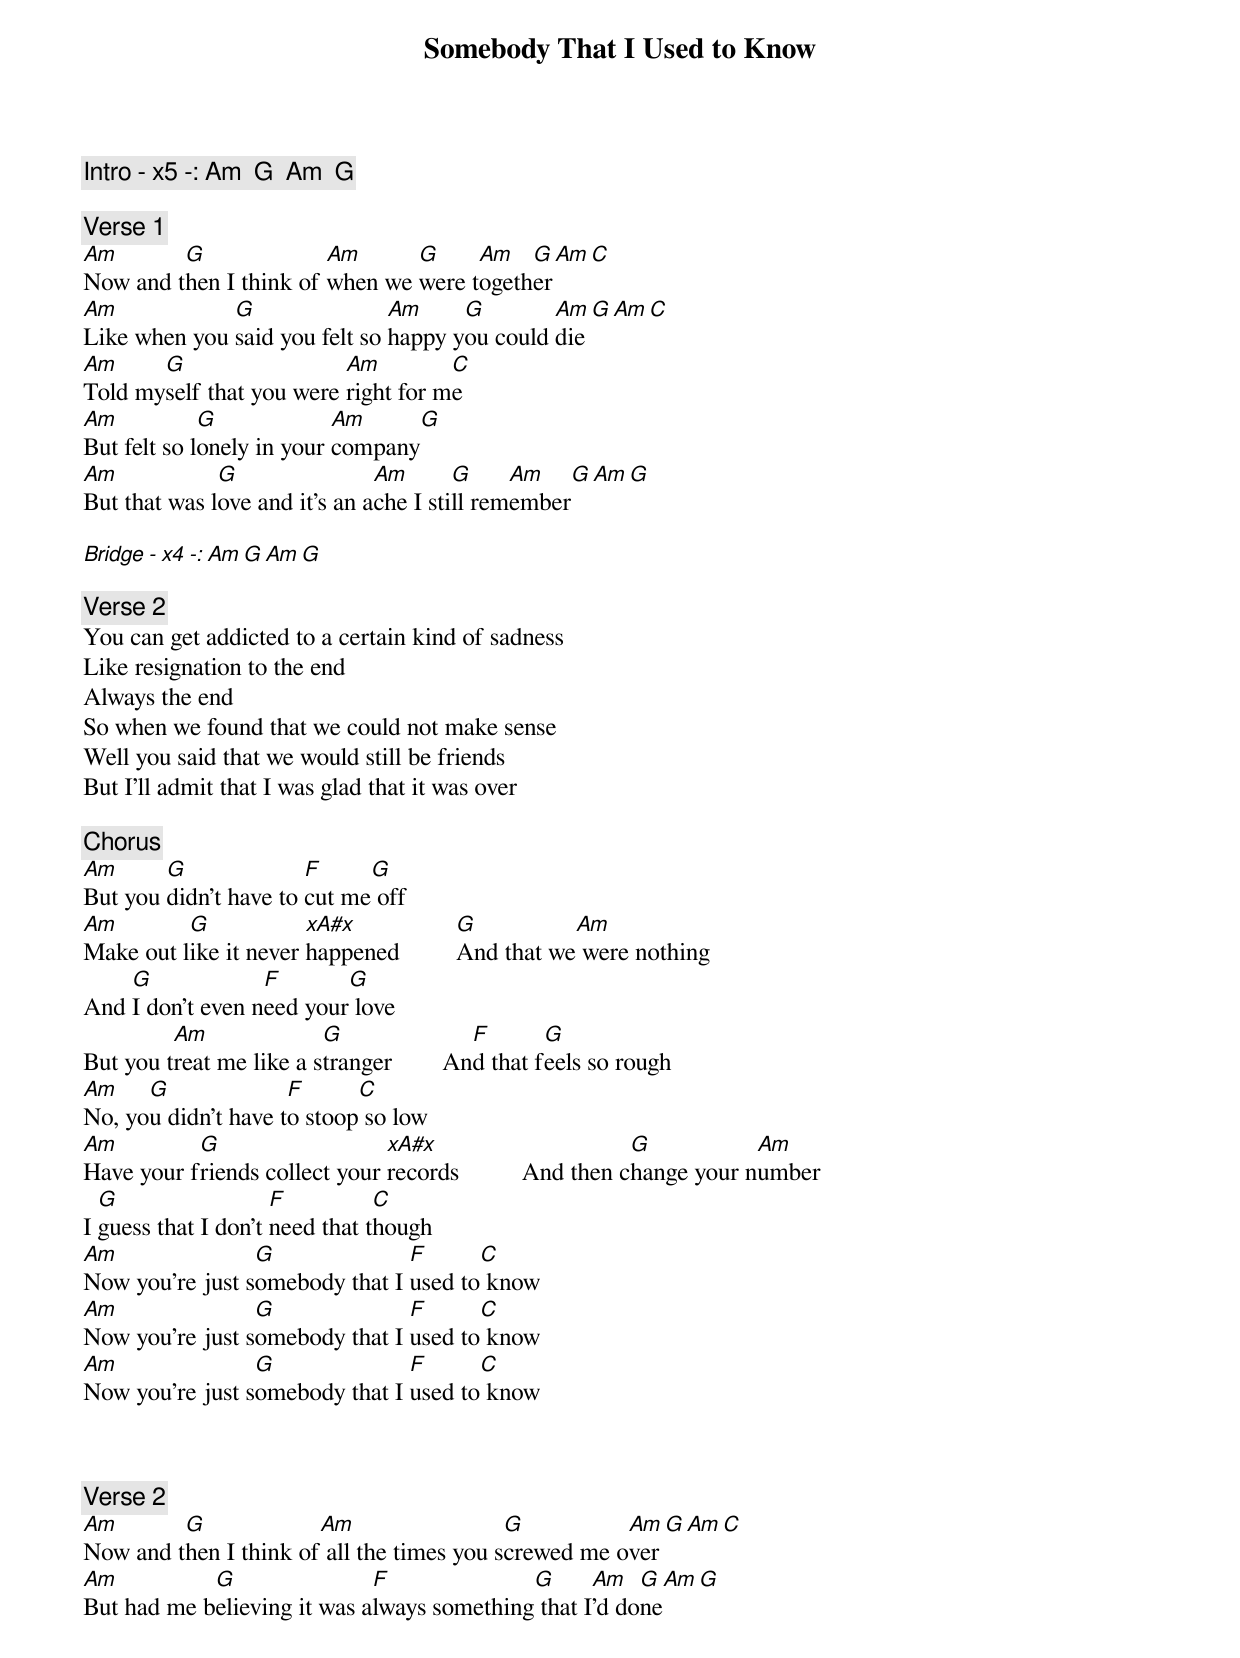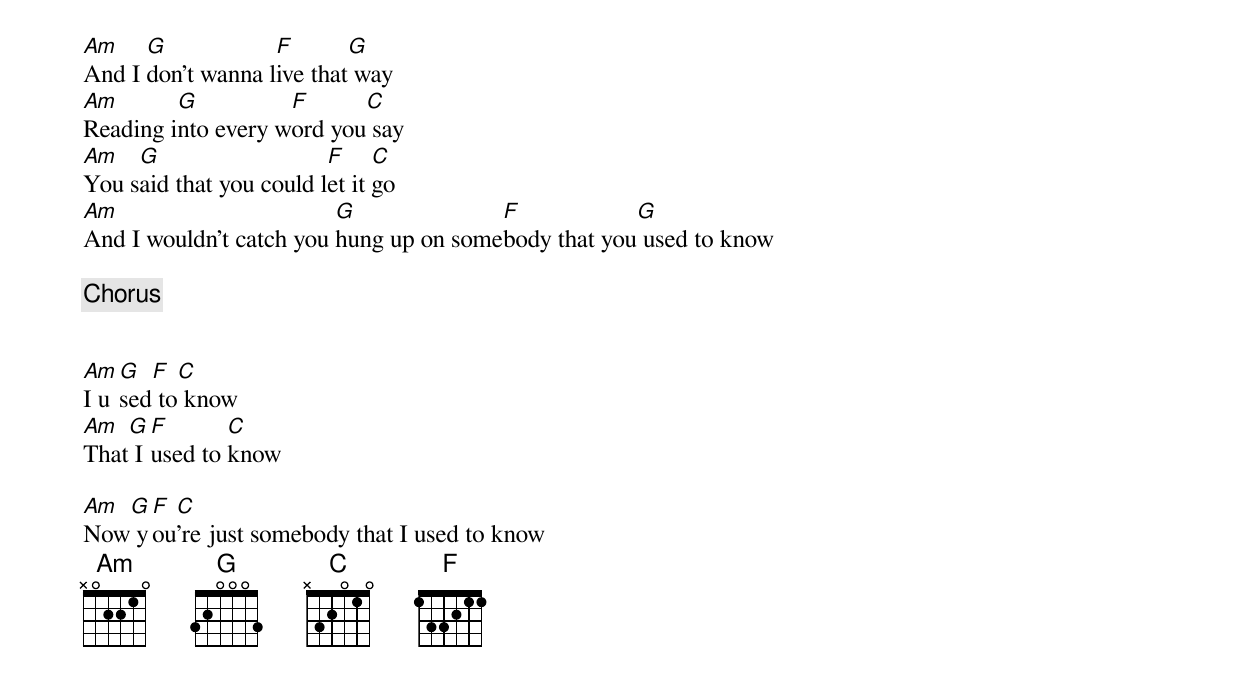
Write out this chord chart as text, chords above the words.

Somebody That I Used to Know
Gotye, 2011

[Intro] - x5 -: Am  G  Am  G

[Verse 1]
Am       G              Am      G     Am   G  Am C
Now and then I think of when we were together
Am            G                Am     G        Am  G Am C
Like when you said you felt so happy you could die
Am     G                  Am         C
Told myself that you were right for me
Am           G             Am      G
But felt so lonely in your company
Am            G                Am       G     Am    G  Am  G
But that was love and it's an ache I still remember

Bridge - x4 -: Am  G  Am  G

[Verse 2]
You can get addicted to a certain kind of sadness
Like resignation to the end
Always the end
So when we found that we could not make sense
Well you said that we would still be friends
But I'll admit that I was glad that it was over

[Chorus]
Am      G              F     G
But you didn't have to cut me off
Am        G            xA#x         	G          Am
Make out like it never happened		And that we were nothing
    G             F       G
And I don't even need your love
         Am              G	          F       G
But you treat me like a stranger	And that feels so rough
Am    G              F      C
No, you didn't have to stoop so low
Am         G                   xA#x		          G           Am
Have your friends collect your records		And then change your number
  G                  F          C
I guess that I don't need that though
Am               G              F      C
Now you're just somebody that I used to know
Am               G              F      C
Now you're just somebody that I used to know
Am               G              F      C
Now you're just somebody that I used to know



[Verse 2]
Am       G             Am                  G          Am  G Am C
Now and then I think of all the times you screwed me over
Am          G                F              G      Am   G Am G
But had me believing it was always something that I'd done
Am    G            F       G
And I don't wanna live that way
Am       G          F      C
Reading into every word you say
Am   G                   F     C
You said that you could let it go
Am                       G              F            G
And I wouldn't catch you hung up on somebody that you used to know

[Chorus]


Am G  F  C
I used to know
Am  G  F       C
That I used to know

Am G F C
Now you're just somebody that I used to know
